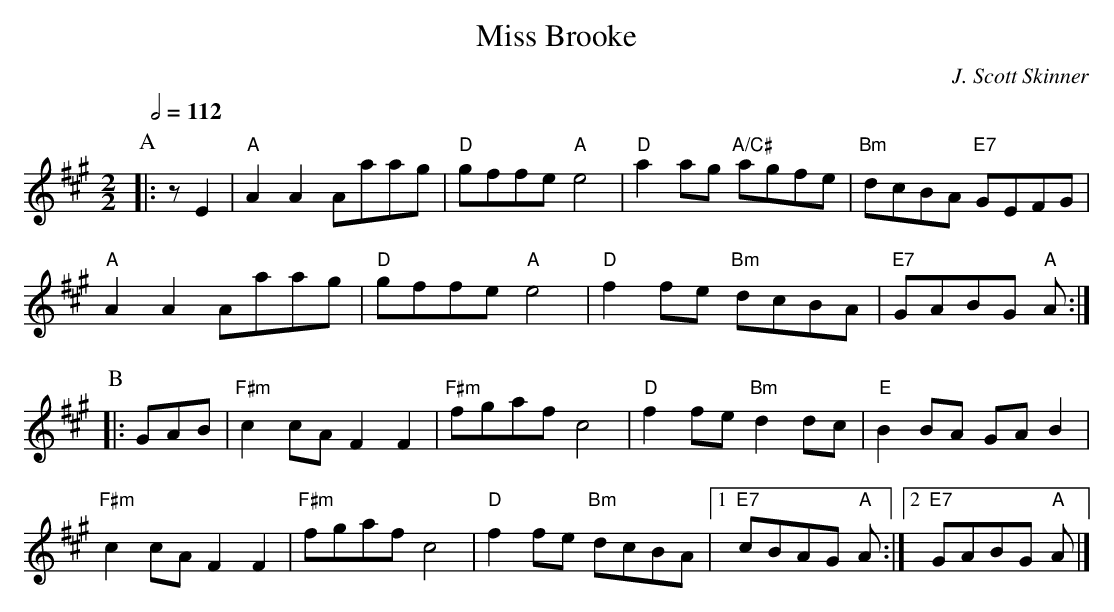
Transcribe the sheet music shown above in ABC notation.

X:1
T:Miss Brooke
C:J. Scott Skinner
Q:1/2=112
M:2/2
L:1/8
K:A
P:A
|: zE2 | "A"A2 A2 Aaag | "D"gffe "A"e4 | "D"a2 ag "A/C#"agfe | "Bm"dcBA "E7"GEFG |
"A"A2 A2 Aaag | "D"gffe "A"e4 | "D"f2 fe "Bm"dcBA | "E7"GABG "A"A :|
P:B
|: GAB | "F#m"c2 cA F2 F2 | "F#m"fgaf c4 | "D"f2 fe "Bm"d2 dc | "E"B2 BA GA B2 |
"F#m"c2 cA F2 F2 | "F#m"fgaf c4 | "D"f2 fe "Bm"dcBA |1 "E7"cBAG "A"A :|2 "E7"GABG "A"A |]
